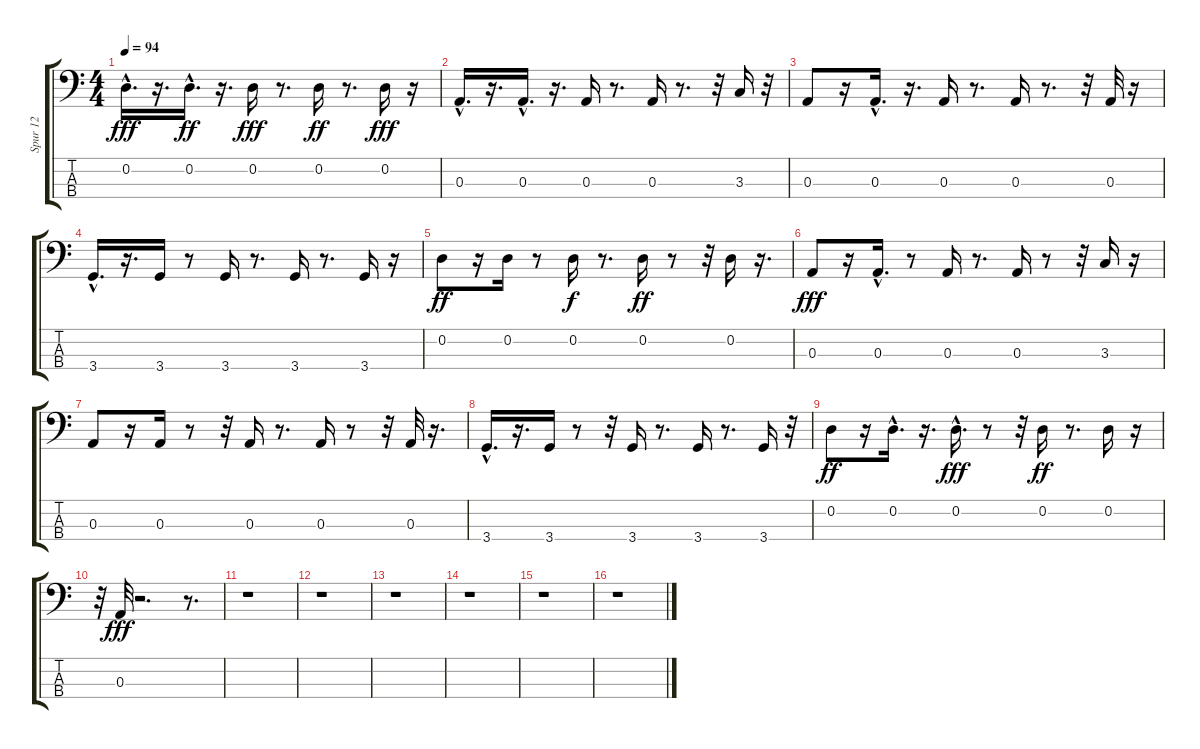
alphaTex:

\track ("Spur 12" "Spur 12") {instrument electricbassfinger}
\staff {score tabs}
\tuning (G2 D2 A1 E1) {hide}
\ts (4 4)
\tempo 94
\clef f4
\ks c
0.2{hac}.16{d dy fff} r.16{d} 0.2{hac}.16{d dy ff} r.16{d} 0.2.16{dy fff} r.8{d} 0.2.16{dy ff} r.8{d} 0.2.16{dy fff} r.16 |
0.3{hac}.16{d} r.16{d} 0.3{hac}.16{d} r.16{d} 0.3.16 r.8{d} 0.3.16 r.8{d} r.32 3.3.16 r.32 |
0.3.8 r.16 0.3{hac}.16{d} r.16{d} 0.3.16 r.8{d} 0.3.16 r.8{d} r.32 0.3.32 r.16 |
3.4{hac}.16{d} r.16{d} 3.4.16 r.8 3.4.16 r.8{d} 3.4.16 r.8{d} 3.4.16 r.16 |
0.2.8{dy ff} r.16 0.2.16 r.8 0.2.16{dy f} r.8{d} 0.2.16{dy ff} r.8 r.32 0.2.16 r.16{d} |
0.3.8{dy fff} r.16 0.3{hac}.16{d} r.8 0.3.16 r.8{d} 0.3.16 r.8 r.32 3.3.16 r.16 |
0.3.8 r.16 0.3.16 r.8 r.32 0.3.16 r.8{d} 0.3.16 r.8 r.32 0.3.32 r.16{d} |
3.4{hac}.16{d} r.16{d} 3.4.16 r.8 r.32 3.4.16 r.8{d} 3.4.16 r.8{d} 3.4.16 r.32 |
0.2.8{dy ff} r.16 0.2{hac}.16{d} r.16{d} 0.2{hac}.16{d dy fff} r.8 r.32 0.2.16{dy ff} r.8{d} 0.2.16 r.16 |
r.32 0.3.32{dy fff} r.2{d} r.8{d} |
r.1 |
r.1 |
r.1 |
r.1 |
r.1 |
r.1
